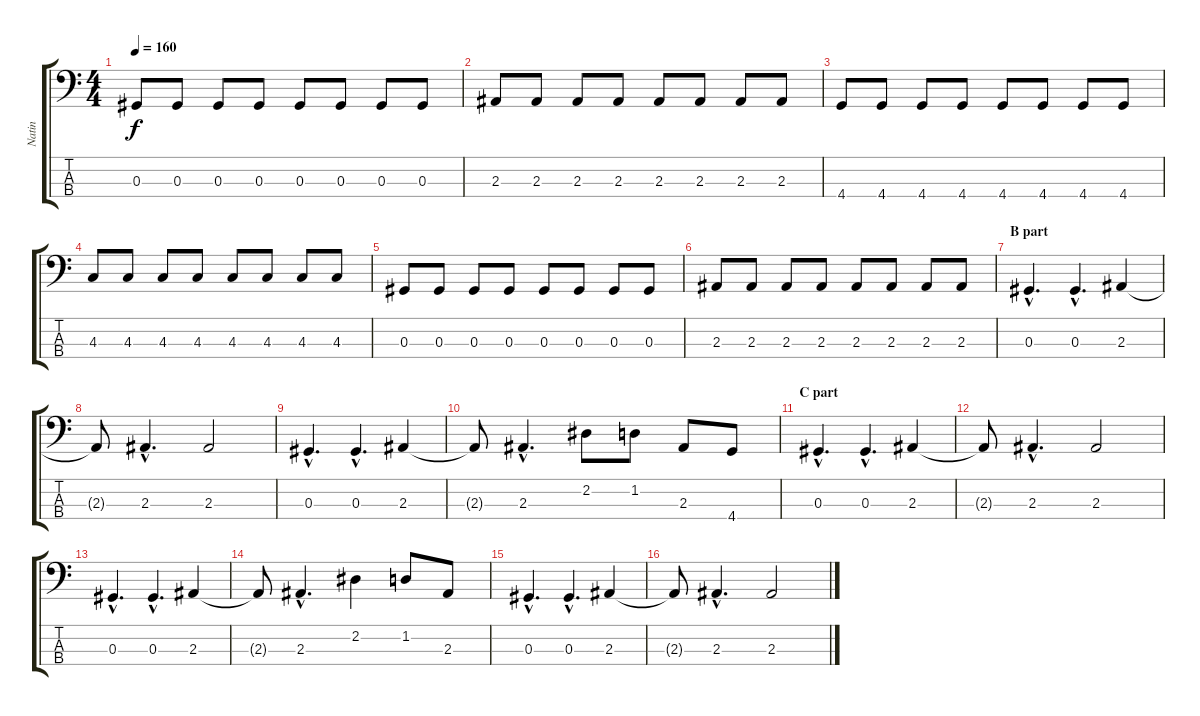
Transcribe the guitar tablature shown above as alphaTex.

\track ("Natin" "Natin") {instrument electricbasspick}
\staff {score tabs}
\tuning (Gb2 Db2 Ab1 Eb1) {hide}
\ts (4 4)
\tempo 160
\clef f4
\ks c
0.3.8{dy f} 0.3.8 0.3.8 0.3.8 0.3.8 0.3.8 0.3.8 0.3.8 |
2.3.8 2.3.8 2.3.8 2.3.8 2.3.8 2.3.8 2.3.8 2.3.8 |
4.4.8 4.4.8 4.4.8 4.4.8 4.4.8 4.4.8 4.4.8 4.4.8 |
4.3.8 4.3.8 4.3.8 4.3.8 4.3.8 4.3.8 4.3.8 4.3.8 |
0.3.8 0.3.8 0.3.8 0.3.8 0.3.8 0.3.8 0.3.8 0.3.8 |
2.3.8 2.3.8 2.3.8 2.3.8 2.3.8 2.3.8 2.3.8 2.3.8 |
\section ("" "B part")
0.3{hac}.4{d} 0.3{hac}.4{d} 2.3.4 |
2.3{t}.8 2.3{hac}.4{d} 2.3.2 |
0.3{hac}.4{d} 0.3{hac}.4{d} 2.3.4 |
2.3{t}.8 2.3{hac}.4{d} 2.2.8 1.2.8 2.3.8 4.4.8 |
\section ("" "C part")
0.3{hac}.4{d} 0.3{hac}.4{d} 2.3.4 |
2.3{t}.8 2.3{hac}.4{d} 2.3.2 |
0.3{hac}.4{d} 0.3{hac}.4{d} 2.3.4 |
2.3{t}.8 2.3{hac}.4{d} 2.2.4 1.2.8 2.3.8 |
0.3{hac}.4{d} 0.3{hac}.4{d} 2.3.4 |
2.3{t}.8 2.3{hac}.4{d} 2.3.2
